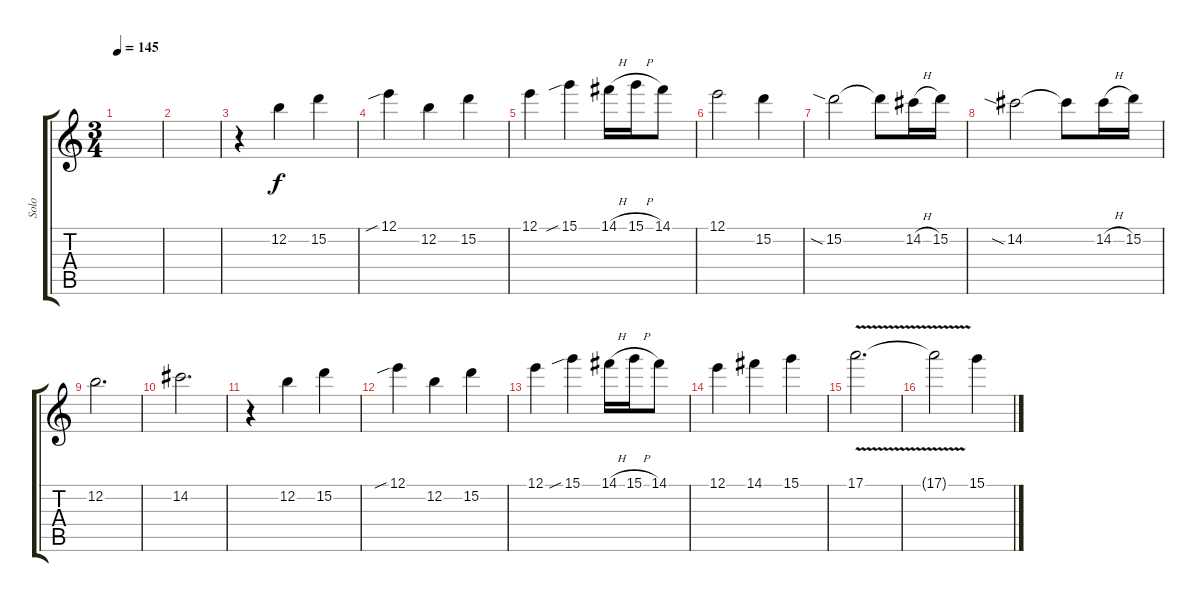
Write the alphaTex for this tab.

\track ("Solo" "Solo") {instrument electricguitarjazz}
\staff {score tabs}
\tuning (E4 B3 G3 D3 A2 E2) {hide}
\ts (3 4)
\tempo 145
\clef g2
\ks c
|
|
r.4 12.2.4 15.2.4 |
12.1{sib}.4 12.2.4 15.2.4 |
12.1.4 15.1{sib}.4 14.1{h}.16 15.1{h}.16 14.1.8 |
12.1.2 15.2.4 |
15.2{sia}.2 15.2{t}.8 14.2{h}.16 15.2.16 |
14.2{sia}.2 14.2{t}.8 14.2{h}.16 15.2.16 |
12.2.2{d} |
14.2.2{d} |
r.4 12.2.4 15.2.4 |
12.1{sib}.4 12.2.4 15.2.4 |
12.1.4 15.1{sib}.4 14.1{h}.16 15.1{h}.16 14.1.8 |
12.1.4 14.1.4 15.1.4 |
17.1{v}.2{d} |
17.1{t}.2 15.1.4
